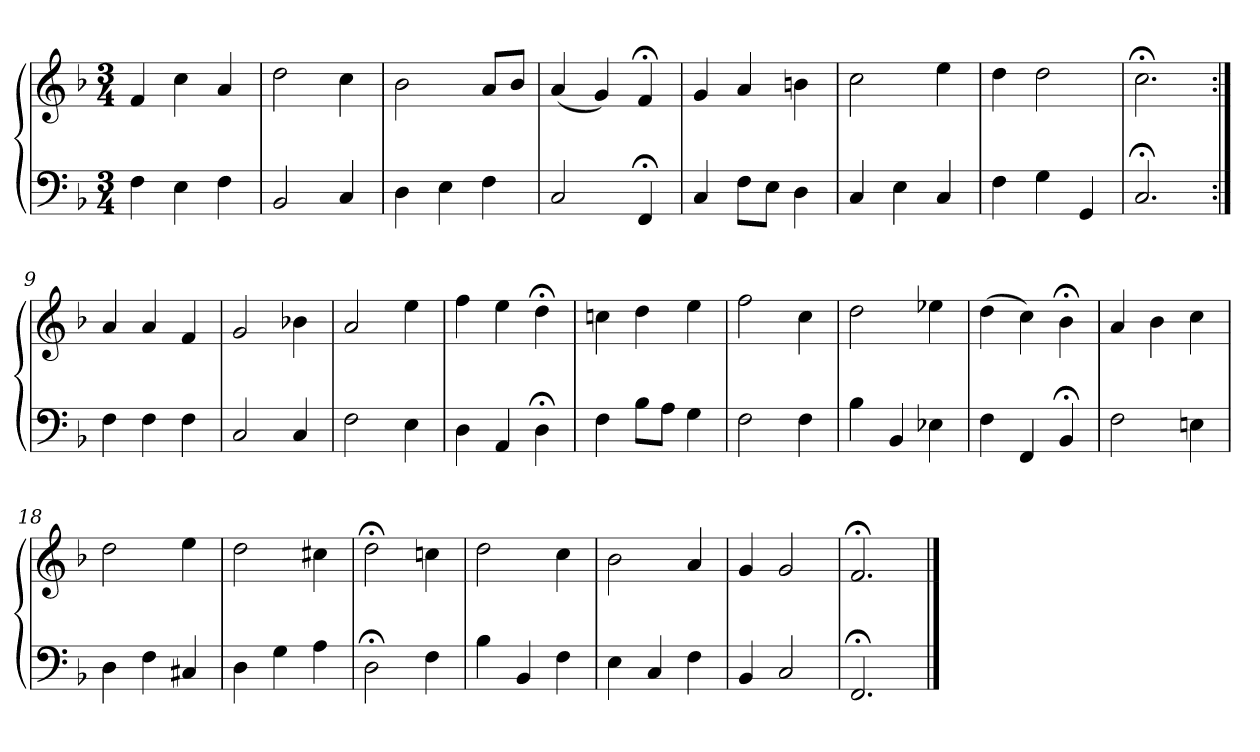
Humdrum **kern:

**kern	**kern
*part1	*part1
*staff2	*staff1
*clefF4	*clefG2
*k[b-]	*k[b-]
*M3/4	*M3/4
=1	=1
4F	4f
4E	4cc
4F	4a
=2	=2
2BB-	2dd
4C	4cc
=3	=3
4D	2b-
4E	.
4F	8aL
.	8b-J
=4	=4
2C	(4a
.	4g)
4FF;<	4f;<
=5	=5
4C	4g
8FL	4a
8EJ	.
4D	4bn
=6	=6
4C	2cc
4E	.
4C	4ee
=7	=7
4F	4dd
4G	2dd
4GG	.
=8	=8
2.C;<	2.cc;<
=9:|!	=9:|!
4F	4a
4F	4a
4F	4f
!!LO:LB:g=z
=10	=10
2C	2g
4C	4b-X
=11	=11
2F	2a
4E	4ee
=12	=12
4D	4ff
4AA	4ee
4D;<	4dd;<
=13	=13
4F	4ccn
8B-L	4dd
8AJ	.
4G	4ee
=14	=14
2F	2ff
4F	4cc
=15	=15
4B-	2dd
4BB-	.
4E-X	4ee-X
=16	=16
4F	(4dd
4FF	4cc)
4BB-;<	4b-;<
=17	=17
2F	4a
.	4b-
4En	4cc
=18	=18
4D	2dd
4F	.
4C#X	4ee
=19	=19
4D	2dd
4G	.
4A	4cc#X
!!LO:LB:g=z
=20	=20
2D;<	2dd;<
4F	4ccn
=21	=21
4B-	2dd
4BB-	.
4F	4cc
=22	=22
4E	2b-
4C	.
4F	4a
=23	=23
4BB-	4g
2C	2g
=24	=24
2.FF;<	2.f;<
==	==
*-	*-
